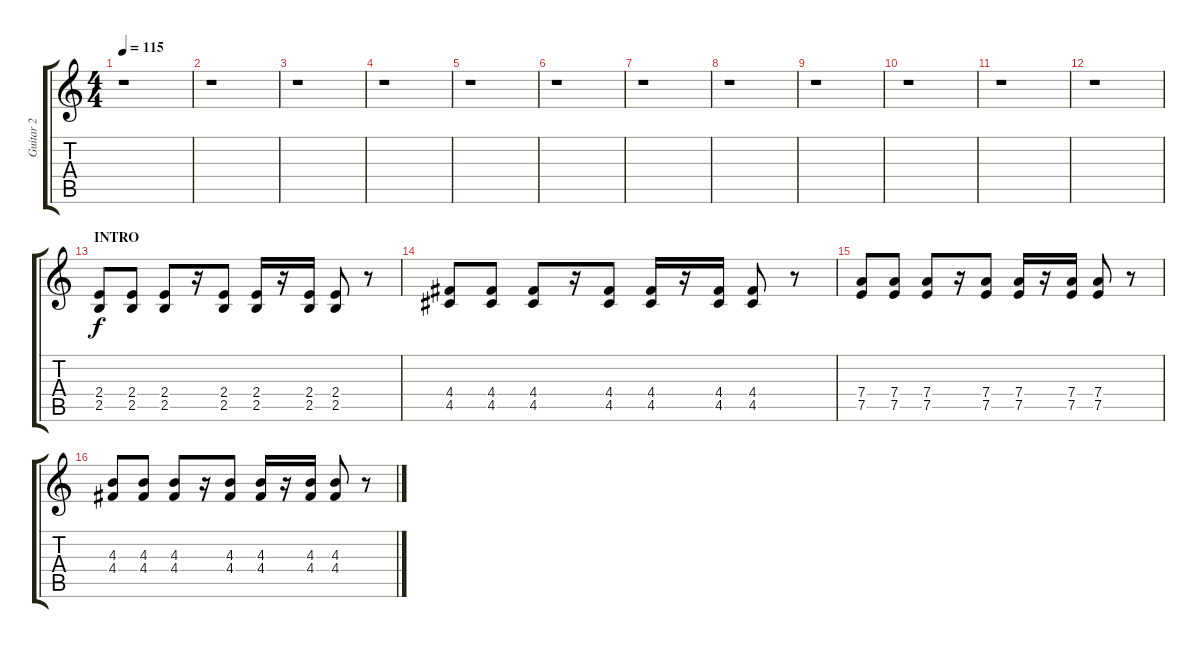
\track ("Guitar 2" "Guitar 2") {instrument distortionguitar}
\staff {score tabs}
\tuning (E4 B3 G3 D3 A2 E2) {hide}
\ts (4 4)
\tempo 115
\clef g2
\ks c
r.1{dy f} |
r.1 |
r.1 |
r.1 |
r.1 |
r.1 |
r.1 |
r.1 |
r.1 |
r.1 |
r.1 |
r.1 |
\section ("" "INTRO")
(2.4 2.5).8 (2.4 2.5).8 (2.4 2.5).8 r.16 (2.4 2.5).8 (2.4 2.5).16 r.16 (2.4 2.5).16 (2.4 2.5).8 r.8 |
(4.4 4.5).8 (4.4 4.5).8 (4.4 4.5).8 r.16 (4.4 4.5).8 (4.4 4.5).16 r.16 (4.4 4.5).16 (4.4 4.5).8 r.8 |
(7.4 7.5).8 (7.4 7.5).8 (7.4 7.5).8 r.16 (7.4 7.5).8 (7.4 7.5).16 r.16 (7.4 7.5).16 (7.4 7.5).8 r.8 |
(4.3 4.4).8 (4.3 4.4).8 (4.3 4.4).8 r.16 (4.3 4.4).8 (4.3 4.4).16 r.16 (4.3 4.4).16 (4.3 4.4).8 r.8
